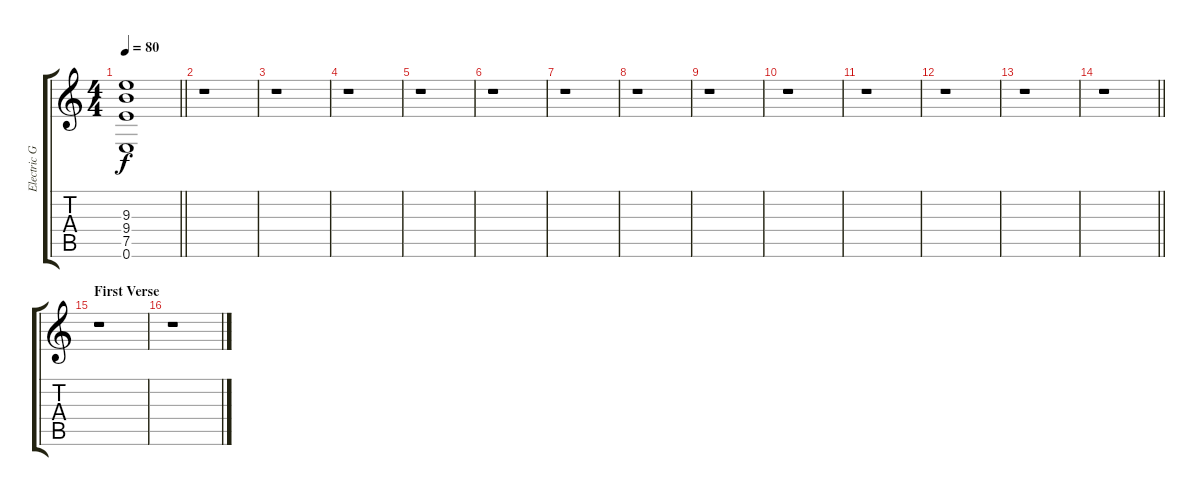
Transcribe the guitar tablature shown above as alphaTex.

\track ("Electric Guitar II" "Electric G") {instrument distortionguitar bank 1}
\staff {score tabs}
\tuning (E4 B3 G3 D3 A2 E2) {hide}
\ts (4 4)
\tempo 80
\clef g2
\barLineRight lightlight
\ks c
(9.3{t} 9.4{t} 7.5{t} 0.6{t}).1{dy f} |
r.1 |
r.1 |
r.1 |
r.1 |
r.1 |
r.1 |
r.1 |
r.1 |
r.1 |
r.1 |
r.1 |
r.1 |
\barLineRight lightlight
r.1 |
\section ("" "First Verse")
r.1 |
r.1
